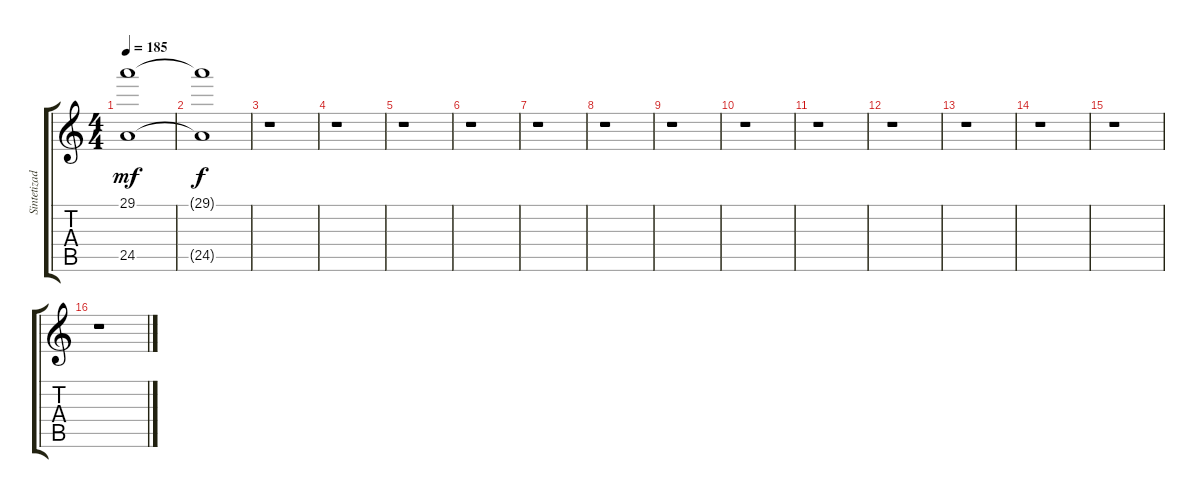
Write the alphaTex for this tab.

\track ("Sintetizador 3" "Sintetizad") {instrument synthstrings1}
\staff {score tabs}
\tuning (E4 B3 G3 D3 A2 E2) {hide}
\ts (4 4)
\tempo 185
\clef g2
\ks c
(29.1 24.5).1{dy mf} |
(29.1{t} 24.5{t}).1{dy f} |
r.1 |
r.1 |
r.1 |
r.1 |
r.1 |
r.1 |
r.1 |
r.1 |
r.1 |
r.1 |
r.1 |
r.1 |
r.1 |
r.1
